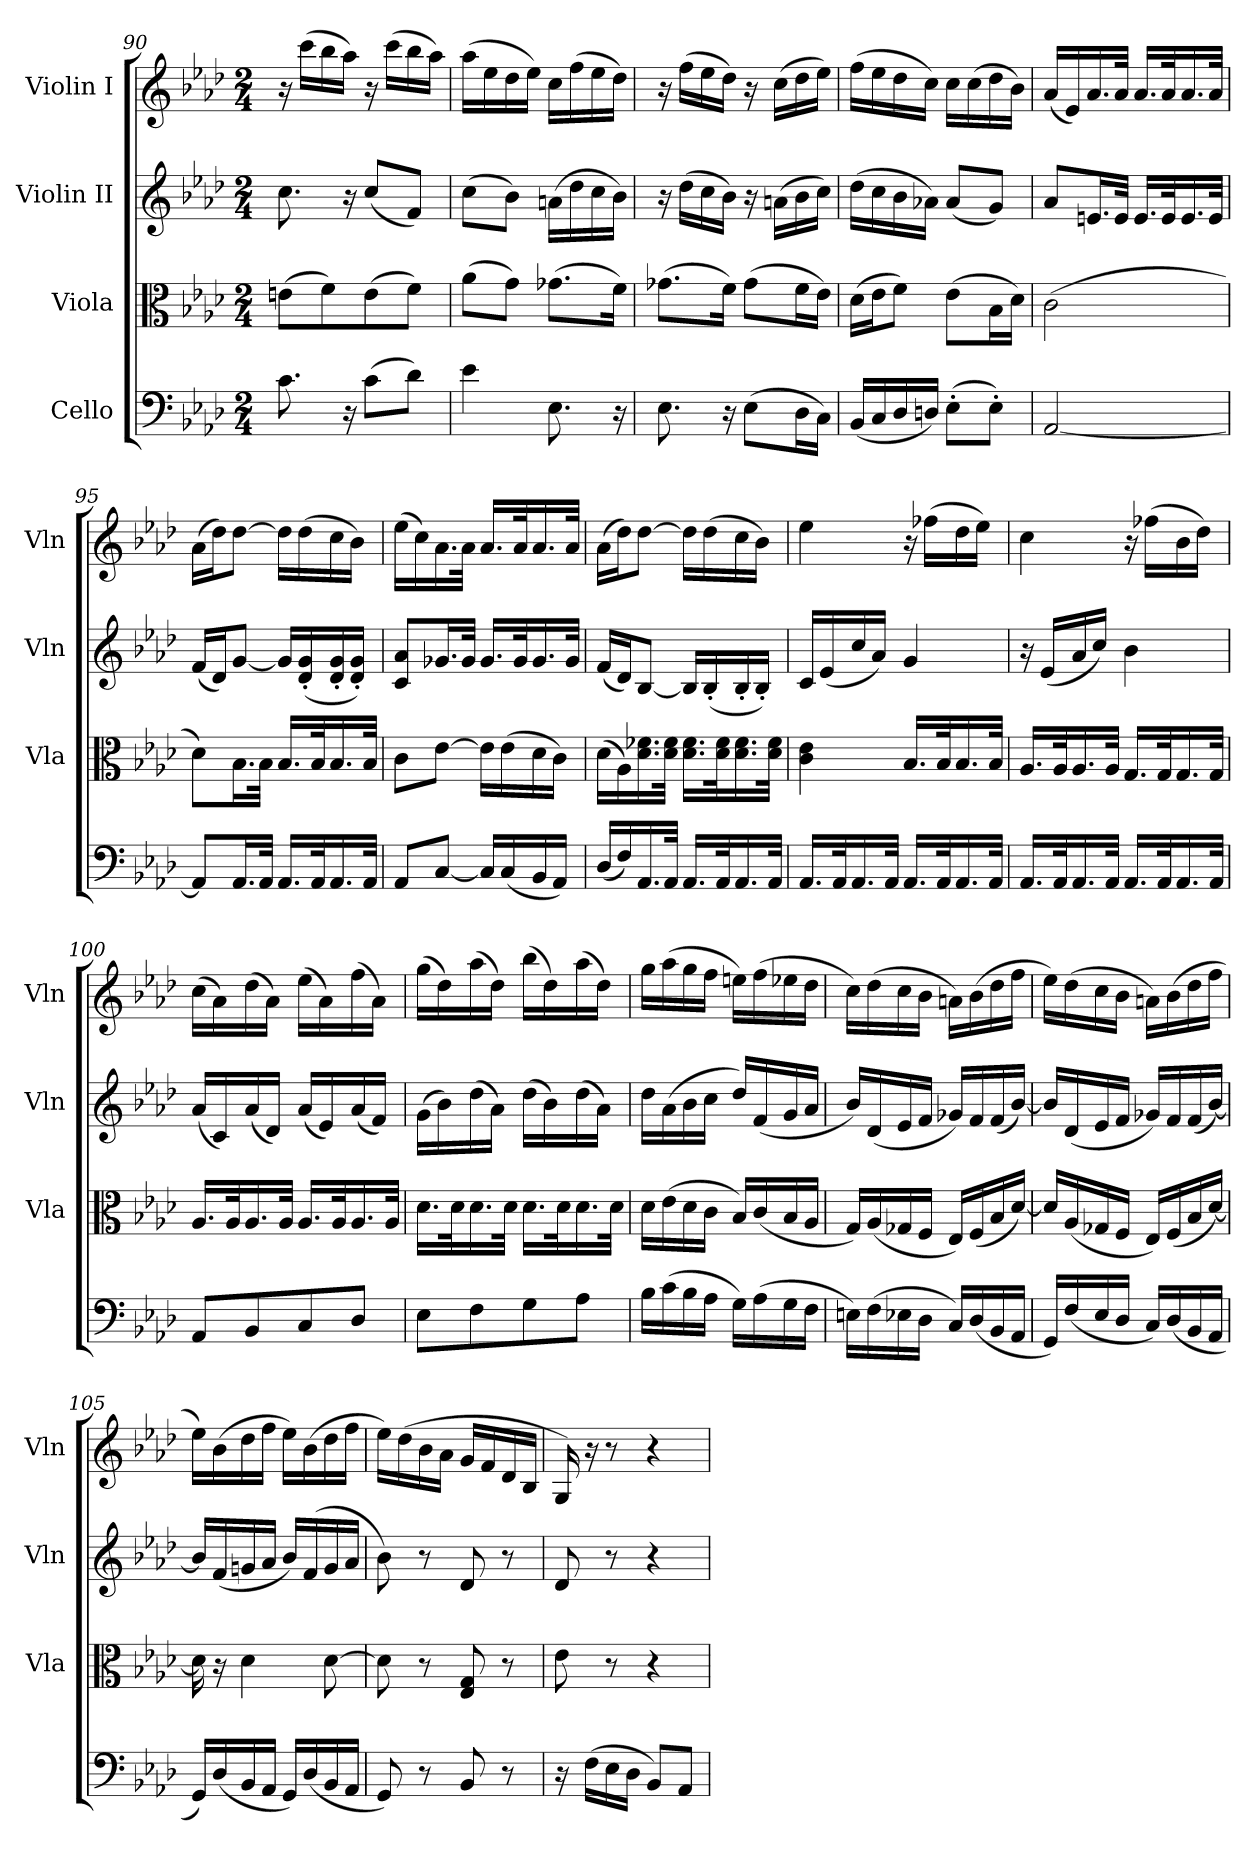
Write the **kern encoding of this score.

**kern	**kern	**kern	**kern
*part4	*part3	*part2	*part1
*staff4	*staff3	*staff2	*staff1
*I"Cello	*I"Viola	*I"Violin II	*I"Violin I
*	*I'Vla	*I'Vln	*I'Vln
*clefF4	*clefC3	*clefG2	*clefG2
*k[b-e-a-d-]	*k[b-e-a-d-]	*k[b-e-a-d-]	*k[b-e-a-d-]
*M2/4	*M2/4	*M2/4	*M2/4
=90	=90	=90	=90
8.c\	(>8en\L	8.cc\	16r
.	.	.	(>16ccc\LL
.	8f\)	.	16bb-\
16r	.	16r	16aa-\JJ)
(>8c\L	(>8e\	(<8cc/L	16r
.	.	.	(>16ccc\LL
8d-\J)	8f\J)	8f/J)	16bb-\
.	.	.	16aa-\JJ)
=91	=91	=91	=91
4e-\	(>8a-\L	(>8cc\L	(>16aa-\LL
.	.	.	16ee-\
.	8g\J)	8b-\J)	16dd-\
.	.	.	16ee-\JJ)
8.E-\	(>8.g-X\L	(>16an\LL	16cc\LL
.	.	16dd-\	(>16ff\
.	.	16cc\	16ee-\
16r	16f\Jk)	16b-\JJ)	16dd-\JJ)
!!LO:PB:g=z
=92	=92	=92	=92
8.E-\	(>8.g-X\L	16r	16r
.	.	(>16dd-\LL	(>16ff\LL
.	.	16cc\	16ee-\
16r	16f\Jk)	16b-\JJ)	16dd-\JJ)
(>8E-\L	(>8g-\L	16r	16r
.	.	(>16an\LL	(>16cc\LL
16D-\L	16f\L	16b-\	16dd-\
16C\JJ)	16e-\JJ)	16cc\JJ)	16ee-\JJ)
=93	=93	=93	=93
(<16BB-/LL	(>16d-\LL	(>16dd-\LL	(>16ff\LL
16C/	16e-\J	16cc\	16ee-\
16D-/	8f\J)	16b-\	16dd-\
16Dn/JJ)	.	16a-X\JJ)	16cc\JJ)
(>8E-'\L	(>8e-\L	(<8a-/L	16cc\LL
.	.	.	(>16cc\
8E-'\J)	16B-\L	8g/J)	16dd-\
.	16d-\JJ)	.	16b-\JJ)
=94	=94	=94	=94
[2AA-/	(>2c\	8a-/L	(<16a-/LL
.	.	.	16e-/)
.	.	16.en/L	16.a-/
.	.	32e/JJk	32a-/JJk
.	.	16.e/LL	16.a-/LL
.	.	32e/K	32a-/K
.	.	16.e/	16.a-/
.	.	32e/JJk	32a-/JJk
=95	=95	=95	=95
8AA-/L]	8d-\L)	(<16f/LL	(>16a-\LL
.	.	16d-/J)	16dd-\J)
16.AA-/L	16.B-\L	[8g/J	[8dd-\J
32AA-/JJk	32B-\JJk	.	.
16.AA-/LL	16.B-/LL	16g/LL]	16dd-\LL]
.	.	(<16d-/' 16g/'	(>16dd-\
32AA-/K	32B-/K	.	.
16.AA-/	16.B-/	16d-/' 16g/'	16cc\
.	.	16d-/' 16g/'JJ)	16b-\JJ)
32AA-/JJk	32B-/JJk	.	.
=96	=96	=96	=96
8AA-/L	8c\L	8c/ 8a-/L	(>16ee-\LL
.	.	.	16cc\)
[8C/J	[8e-\J	16.g-X/L	16.a-\
.	.	32g-/JJk	32a-\JJk
16C/LL]	16e-\LL]	16.g-/LL	16.a-/LL
(<16C/	(>16e-\	.	.
.	.	32g-/K	32a-/K
16BB-/	16d-\	16.g-/	16.a-/
16AA-/JJ)	16c\JJ)	.	.
.	.	32g-/JJk	32a-/JJk
=97	=97	=97	=97
(<16D-/LL	(>16d-\LL	(<16f/LL	(>16a-\LL
16F/)	16A-\)	16d-/J)	16dd-\J)
16.AA-/	16.d-\ 16.f-X\	[8B-/J	[8dd-\J
32AA-/JJk	32d-\ 32f-\JJk	.	.
16.AA-/LL	16.d-\ 16.f-\LL	16B-/LL]	16dd-\LL]
.	.	(<16B-'/	(>16dd-\
32AA-/K	32d-\ 32f-\K	.	.
16.AA-/	16.d-\ 16.f-\	16B-'/	16cc\
.	.	16B-'/JJ)	16b-\JJ)
32AA-/JJk	32d-\ 32f-\JJk	.	.
=98	=98	=98	=98
16.AA-/LL	4c\ 4e-\	16c/LL	4ee-\
.	.	(<16e-/	.
32AA-/K	.	.	.
16.AA-/	.	16cc/	.
.	.	16a-/JJ)	.
32AA-/JJk	.	.	.
16.AA-/LL	16.B-/LL	4g/	16r
.	.	.	(>16ff-X\LL
32AA-/K	32B-/K	.	.
16.AA-/	16.B-/	.	16dd-\
.	.	.	16ee-\JJ)
32AA-/JJk	32B-/JJk	.	.
=99	=99	=99	=99
16.AA-/LL	16.A-/LL	16r	4cc\
.	.	(<16e-/LL	.
32AA-/K	32A-/K	.	.
16.AA-/	16.A-/	16a-/	.
.	.	16cc/JJ)	.
32AA-/JJk	32A-/JJk	.	.
16.AA-/LL	16.G/LL	4b-\	16r
.	.	.	(>16ff-X\LL
32AA-/K	32G/K	.	.
16.AA-/	16.G/	.	16b-\
.	.	.	16dd-\JJ)
32AA-/JJk	32G/JJk	.	.
!!LO:LB:g=z
=100	=100	=100	=100
8AA-/L	16.A-/LL	(<16a-/LL	(>16cc\LL
.	.	16c/)	16a-\)
.	32A-/K	.	.
8BB-/	16.A-/	(<16a-/	(>16dd-\
.	.	16d-/JJ)	16a-\JJ)
.	32A-/JJk	.	.
8C/	16.A-/LL	(<16a-/LL	(>16ee-\LL
.	.	16e-/)	16a-\)
.	32A-/K	.	.
8D-/J	16.A-/	(<16a-/	(>16ff\
.	.	16f/JJ)	16a-\JJ)
.	32A-/JJk	.	.
=101	=101	=101	=101
8E-\L	16.d-\LL	(>16g\LL	(>16gg\LL
.	.	16b-\)	16dd-\)
.	32d-\K	.	.
8F\	16.d-\	(>16dd-\	(>16aa-\
.	.	16a-\JJ)	16dd-\JJ)
.	32d-\JJk	.	.
8G\	16.d-\LL	(>16dd-\LL	(>16bb-\LL
.	.	16b-\)	16dd-\)
.	32d-\K	.	.
8A-\J	16.d-\	(>16dd-\	(>16aa-\
.	.	16a-\JJ)	16dd-\JJ)
.	32d-\JJk	.	.
=102	=102	=102	=102
16B-\LL	16d-\LL	16dd-\LL	16gg\LL
(>16c\	(>16e-\	(>16a-\	(>16aa-\
16B-\	16d-\	16b-\	16gg\
16A-\JJ	16c\JJ	16cc\JJ	16ff\JJ
16G\LL)	16B-/LL)	16dd-/LL)	16een\LL)
(>16A-\	(<16c/	(<16f/	(>16ff\
16G\	16B-/	16g/	16ee-X\
16F\JJ	16A-/JJ	16a-/JJ	16dd-\JJ
=103	=103	=103	=103
16En\LL)	16G/LL)	16b-/LL)	16cc\LL)
(>16F\	(<16A-/	(<16d-/	(>16dd-\
16E-X\	16G-X/	16e-/	16cc\
16D-\JJ	16F/JJ	16f/JJ	16b-\JJ
16C/LL)	16E-/LL)	16g-X/LL)	16an\LL)
(<16D-/	(<16F/	16f/	(>16b-\
16BB-/	16B-/	(<16f/	16dd-\
16AA-/JJ	[16d-/JJ)	[16b-/JJ)	16ff\JJ
=104	=104	=104	=104
16GG/LL)	16d-/LL]	16b-/LL]	16ee-\LL)
(<16F/	(<16A-/	(<16d-/	(>16dd-\
16E-/	16G-X/	16e-/	16cc\
16D-/JJ	16F/JJ	16f/JJ	16b-\JJ
16C/LL)	16E-/LL)	16g-X/LL)	16an\LL)
(<16D-/	(<16F/	16f/	(>16b-\
16BB-/	16B-/	(<16f/	16dd-\
16AA-/JJ	[16d-/JJ)	[16b-/JJ)	16ff\JJ
=105	=105	=105	=105
16GG/LL)	16d-\]	16b-/LL]	16ee-\LL)
(<16D-/	16r	(<16f/	(>16b-\
16BB-/	4d-\	16gn/	16dd-\
16AA-/JJ	.	16a-/JJ	16ff\JJ
16GG/LL)	.	16b-/LL)	16ee-\LL)
(<16D-/	.	(<16f/	(>16b-\
16BB-/	[8d-\	16g/	16dd-\
16AA-/JJ	.	16a-/JJ	16ff\JJ
=106	=106	=106	=106
8GG/)	8d-\]	8b-\)	16ee-\LL)
.	.	.	(>16dd-\
8r	8r	8r	16b-\
.	.	.	16a-\JJ
8BB-/	8E-/ 8G/	8d-/	16g/LL
.	.	.	16f/
8r	8r	8r	16d-/
.	.	.	16B-/JJ
=107	=107	=107	=107
16r	8e-\	8d-/	16G/)
(>16F\LL	.	.	16r
16E-\	8r	8r	8r
16D-\JJ	.	.	.
8BB-/L)	4r	4r	4r
8AA-/J	.	.	.
=	=	=	=
*-	*-	*-	*-
